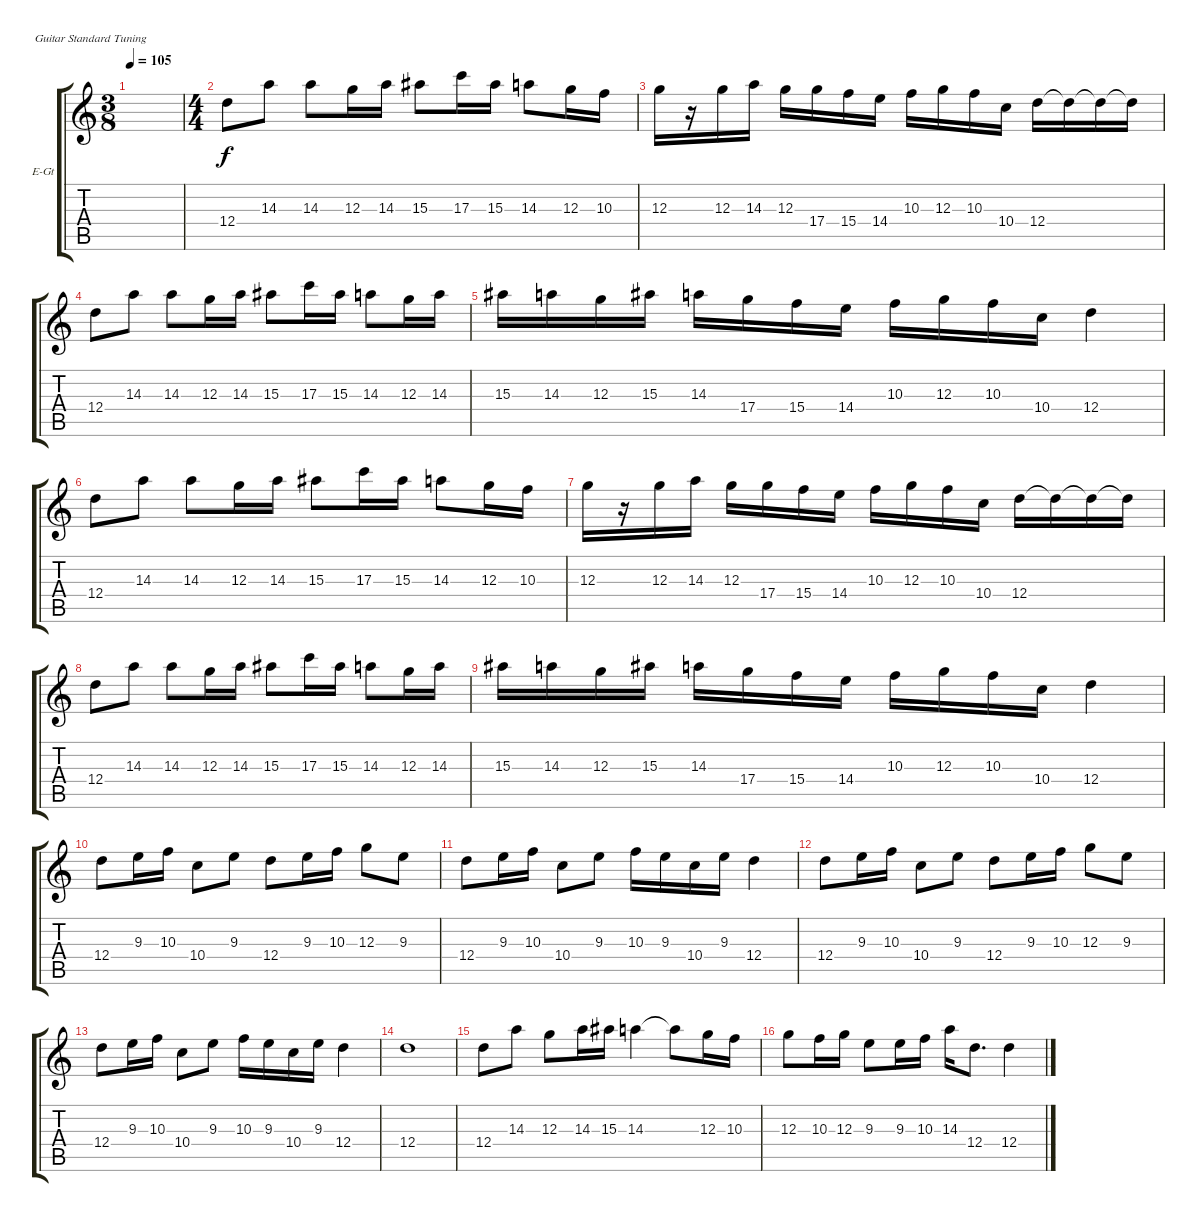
\defaultSystemsLayout 4
\bracketExtendMode groupsimilarinstruments
\firstSystemTrackNameOrientation horizontal
\otherSystemsTrackNameOrientation horizontal
\track ("Electric Guitar" "E-Gt") {instrument distortionguitar}
\staff {score tabs}
\tuning (E4 B3 G3 D3 A2 E2)
\ts (3 8)
\tempo 105
\clef g2
\ks c
|
\ts (4 4)
12.4.8 14.3.8 14.3.8 12.3.16 14.3.16 15.3.8 17.3.16 15.3.16 14.3.8 12.3.16 10.3.16 |
12.3.16 r.16 12.3.16 14.3.16 12.3.16 17.4.16 15.4.16 14.4.16 10.3.16 12.3.16 10.3.16 10.4.16 12.4.16 12.4{t}.16 12.4{t}.16 12.4{t}.16 |
12.4.8 14.3.8 14.3.8 12.3.16 14.3.16 15.3.8 17.3.16 15.3.16 14.3.8 12.3.16 14.3.16 |
15.3.16 14.3.16 12.3.16 15.3.16 14.3.16 17.4.16 15.4.16 14.4.16 10.3.16 12.3.16 10.3.16 10.4.16 12.4.4 |
12.4.8 14.3.8 14.3.8 12.3.16 14.3.16 15.3.8 17.3.16 15.3.16 14.3.8 12.3.16 10.3.16 |
12.3.16 r.16 12.3.16 14.3.16 12.3.16 17.4.16 15.4.16 14.4.16 10.3.16 12.3.16 10.3.16 10.4.16 12.4.16 12.4{t}.16 12.4{t}.16 12.4{t}.16 |
12.4.8 14.3.8 14.3.8 12.3.16 14.3.16 15.3.8 17.3.16 15.3.16 14.3.8 12.3.16 14.3.16 |
15.3.16 14.3.16 12.3.16 15.3.16 14.3.16 17.4.16 15.4.16 14.4.16 10.3.16 12.3.16 10.3.16 10.4.16 12.4.4 |
12.4.8 9.3.16 10.3.16 10.4.8 9.3.8 12.4.8 9.3.16 10.3.16 12.3.8 9.3.8 |
12.4.8 9.3.16 10.3.16 10.4.8 9.3.8 10.3.16 9.3.16 10.4.16 9.3.16 12.4.4 |
12.4.8 9.3.16 10.3.16 10.4.8 9.3.8 12.4.8 9.3.16 10.3.16 12.3.8 9.3.8 |
12.4.8 9.3.16 10.3.16 10.4.8 9.3.8 10.3.16 9.3.16 10.4.16 9.3.16 12.4.4 |
12.4.1 |
12.4.8 14.3.8 12.3.8 14.3.16 15.3.16 14.3.4 14.3{t}.8 12.3.16 10.3.16 |
12.3.8 10.3.16 12.3.16 9.3.8 9.3.16 10.3.16 14.3.16 12.4.8{d} 12.4.4
